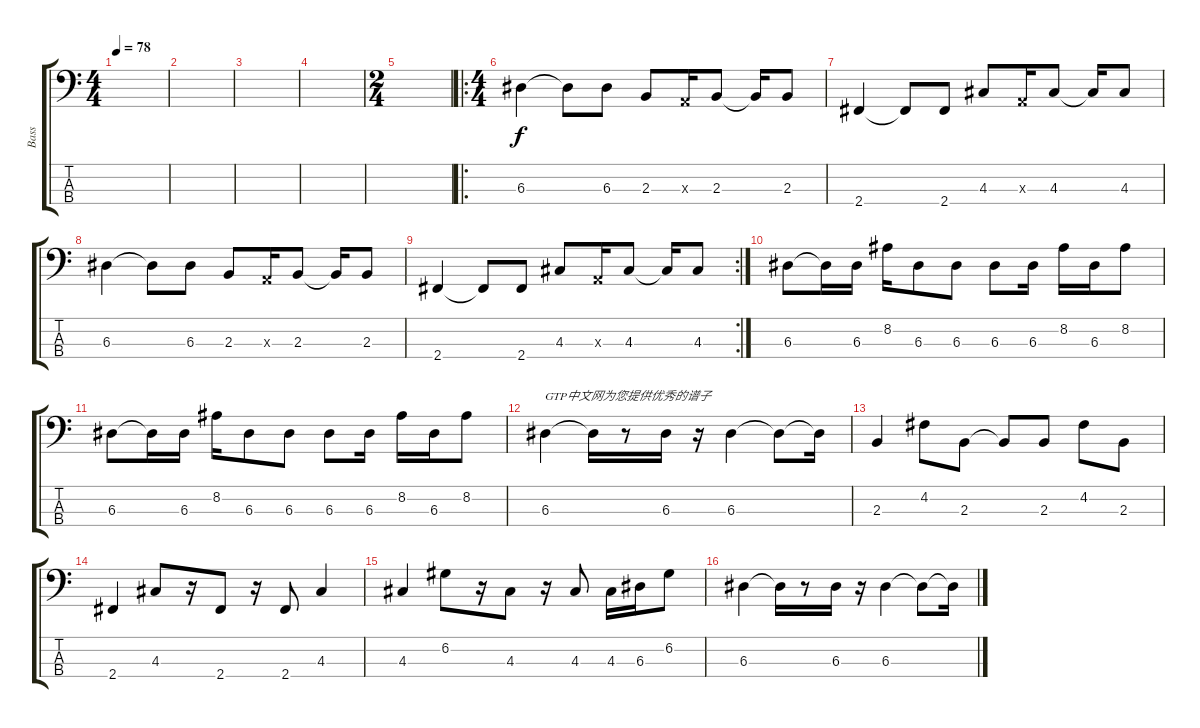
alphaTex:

\track ("Bass" "Bass") {instrument electricbassfinger}
\staff {score tabs}
\tuning (G2 D2 A1 E1) {hide}
\ts (4 4)
\tempo 78
\clef f4
\ks c
|
|
|
|
\ts (2 4)
|
\ro
\ts (4 4)
6.3.4 6.3{t}.8 6.3.8 2.3.8 0.3{x}.16 2.3.8 2.3{t}.16 2.3.8 |
2.4.4 2.4{t}.8 2.4.8 4.3.8 0.3{x}.16 4.3.8 4.3{t}.16 4.3.8 |
6.3.4 6.3{t}.8 6.3.8 2.3.8 0.3{x}.16 2.3.8 2.3{t}.16 2.3.8 |
\rc 2
2.4.4 2.4{t}.8 2.4.8 4.3.8 0.3{x}.16 4.3.8 4.3{t}.16 4.3.8 |
6.3.8 6.3{t}.16 6.3.16 8.2.16 6.3.8 6.3.8 6.3.8 6.3.16 8.2.16 6.3.16 8.2.8 |
6.3.8 6.3{t}.16 6.3.16 8.2.16 6.3.8 6.3.8 6.3.8 6.3.16 8.2.16 6.3.16 8.2.8 |
6.3.4{txt "GTP中文网为您提供优秀的谱子"} 6.3{t}.16 r.8 6.3.16 r.16 6.3.4 6.3{t}.8 6.3{t}.16 |
2.3.4 4.2.8 2.3.8 2.3{t}.8 2.3.8 4.2.8 2.3.8 |
2.4.4 4.3.8 r.16 2.4.8 r.16 2.4.8 4.3.4 |
4.3.4 6.2.8 r.16 4.3.8 r.16 4.3.8 4.3.16 6.3.16 6.2.8 |
6.3.4 6.3{t}.16 r.8 6.3.16 r.16 6.3.4 6.3{t}.8 6.3{t}.16
